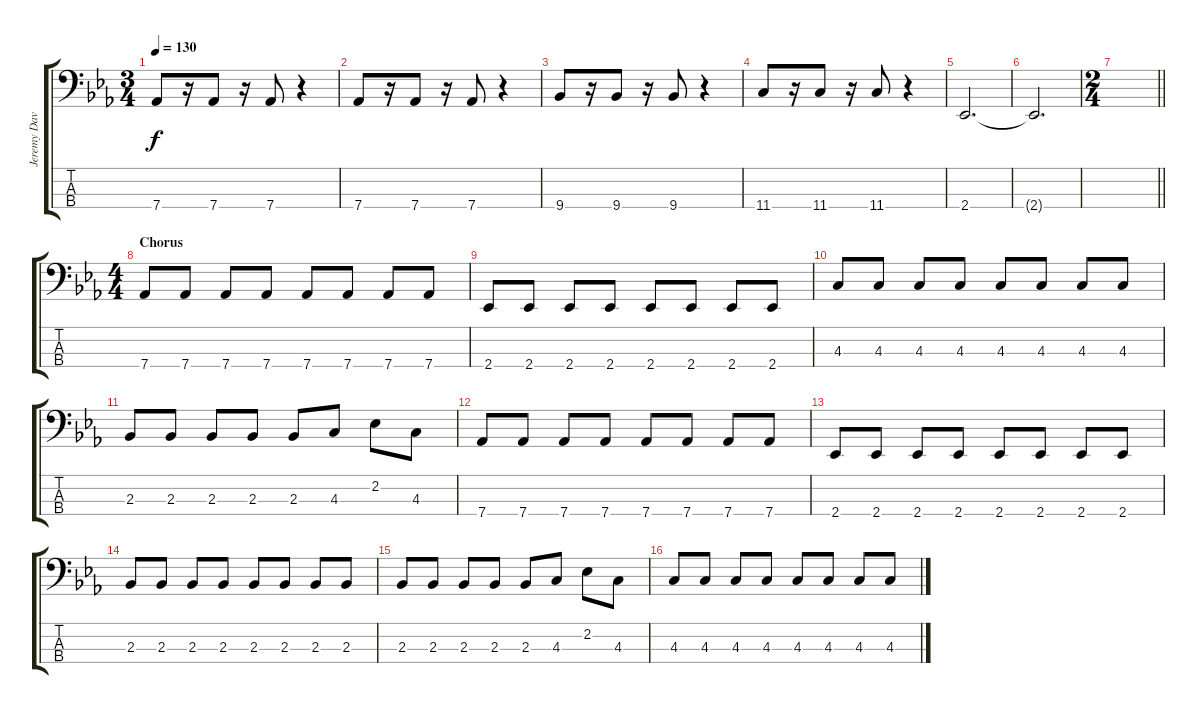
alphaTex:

\track ("Jeremy Davis (Bass)" "Jeremy Dav") {instrument electricbasspick}
\staff {score tabs}
\tuning (Gb2 Db2 Ab1 Db1) {hide}
\ts (3 4)
\tempo 130
\clef f4
\ks eb
7.4.8{dy f} r.16 7.4.8 r.16 7.4.8 r.4 |
7.4.8 r.16 7.4.8 r.16 7.4.8 r.4 |
9.4.8 r.16 9.4.8 r.16 9.4.8 r.4 |
11.4.8 r.16 11.4.8 r.16 11.4.8 r.4 |
2.4.2{d} |
2.4{t}.2{d} |
\ts (2 4)
\barLineRight lightlight
|
\ts (4 4)
\section ("" "Chorus")
7.4.8 7.4.8 7.4.8 7.4.8 7.4.8 7.4.8 7.4.8 7.4.8 |
2.4.8 2.4.8 2.4.8 2.4.8 2.4.8 2.4.8 2.4.8 2.4.8 |
4.3.8 4.3.8 4.3.8 4.3.8 4.3.8 4.3.8 4.3.8 4.3.8 |
2.3.8 2.3.8 2.3.8 2.3.8 2.3.8 4.3.8 2.2.8 4.3.8 |
7.4.8 7.4.8 7.4.8 7.4.8 7.4.8 7.4.8 7.4.8 7.4.8 |
2.4.8 2.4.8 2.4.8 2.4.8 2.4.8 2.4.8 2.4.8 2.4.8 |
2.3.8 2.3.8 2.3.8 2.3.8 2.3.8 2.3.8 2.3.8 2.3.8 |
2.3.8 2.3.8 2.3.8 2.3.8 2.3.8 4.3.8 2.2.8 4.3.8 |
4.3.8 4.3.8 4.3.8 4.3.8 4.3.8 4.3.8 4.3.8 4.3.8
